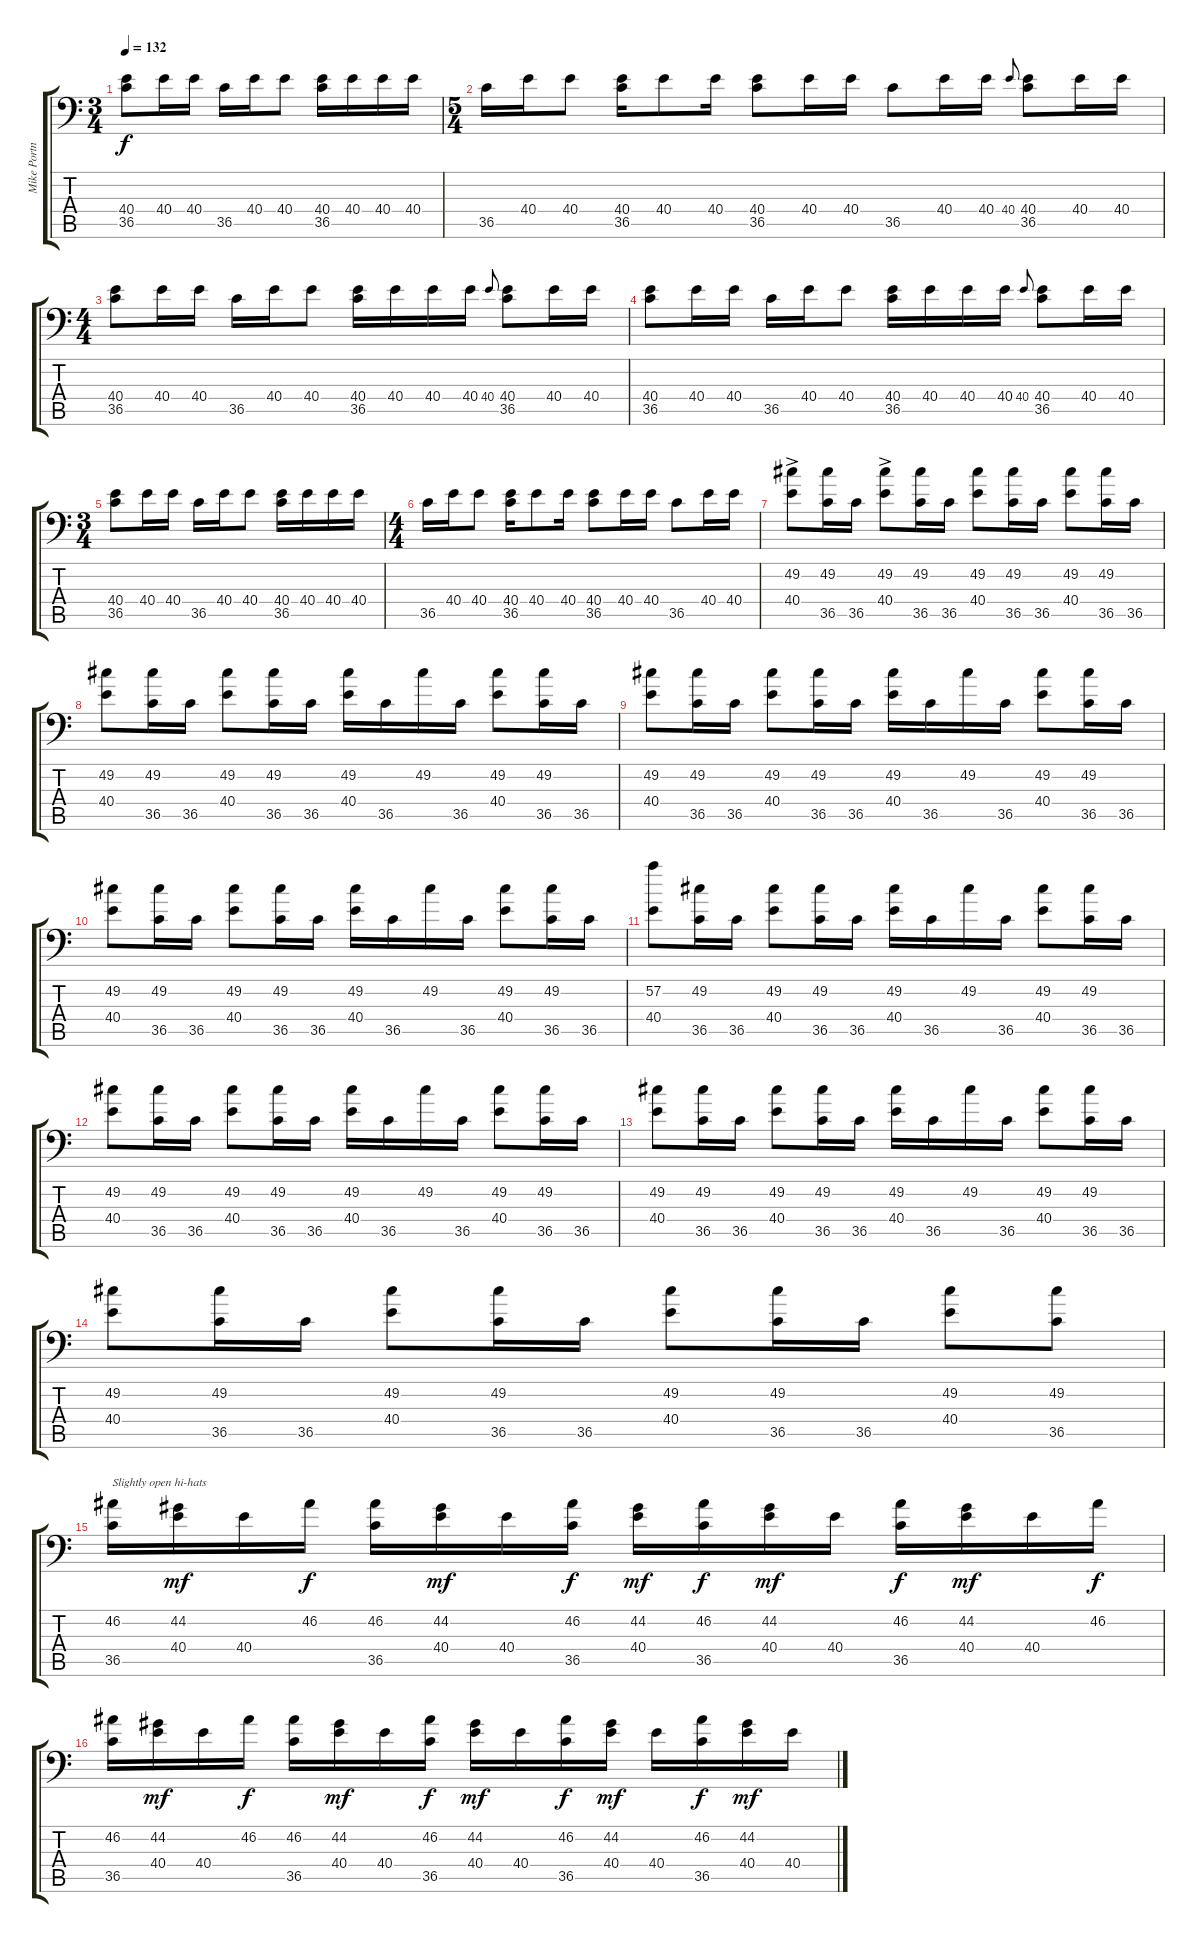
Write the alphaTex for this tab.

\track ("Mike Portnoy" "Mike Portn") {instrument acousticgrandpiano}
\staff {score tabs}
\tuning (C-1 C-1 C-1 C-1 C-1 C-1) {hide}
\ts (3 4)
\tempo 132
\clef f4
\ks c
(40.4 36.5).8{dy f} 40.4.16 40.4.16 36.5.16 40.4.16 40.4.8 (40.4 36.5).16 40.4.16 40.4.16 40.4.16 |
\ts (5 4)
36.5.16 40.4.16 40.4.8 (40.4 36.5).16 40.4.8 40.4.16 (40.4 36.5).8 40.4.16 40.4.16 36.5.8 40.4.16 40.4.16 40.4.8{gr onbeat} (40.4 36.5).8 40.4.16 40.4.16 |
\ts (4 4)
(40.4 36.5).8 40.4.16 40.4.16 36.5.16 40.4.16 40.4.8 (40.4 36.5).16 40.4.16 40.4.16 40.4.16 40.4.8{gr onbeat} (40.4 36.5).8 40.4.16 40.4.16 |
(40.4 36.5).8 40.4.16 40.4.16 36.5.16 40.4.16 40.4.8 (40.4 36.5).16 40.4.16 40.4.16 40.4.16 40.4.8{gr onbeat} (40.4 36.5).8 40.4.16 40.4.16 |
\ts (3 4)
(40.4 36.5).8 40.4.16 40.4.16 36.5.16 40.4.16 40.4.8 (40.4 36.5).16 40.4.16 40.4.16 40.4.16 |
\ts (4 4)
36.5.16 40.4.16 40.4.8 (40.4 36.5).16 40.4.8 40.4.16 (40.4 36.5).8 40.4.16 40.4.16 36.5.8 40.4.16 40.4.16 |
(49.2{ac} 40.4).8 (49.2 36.5).16 36.5.16 (49.2{ac} 40.4).8 (49.2 36.5).16 36.5.16 (49.2 40.4).8 (49.2 36.5).16 36.5.16 (49.2 40.4).8 (49.2 36.5).16 36.5.16 |
(49.2 40.4).8 (49.2 36.5).16 36.5.16 (49.2 40.4).8 (49.2 36.5).16 36.5.16 (49.2 40.4).16 36.5.16 49.2.16 36.5.16 (49.2 40.4).8 (49.2 36.5).16 36.5.16 |
(49.2 40.4).8 (49.2 36.5).16 36.5.16 (49.2 40.4).8 (49.2 36.5).16 36.5.16 (49.2 40.4).16 36.5.16 49.2.16 36.5.16 (49.2 40.4).8 (49.2 36.5).16 36.5.16 |
(49.2 40.4).8 (49.2 36.5).16 36.5.16 (49.2 40.4).8 (49.2 36.5).16 36.5.16 (49.2 40.4).16 36.5.16 49.2.16 36.5.16 (49.2 40.4).8 (49.2 36.5).16 36.5.16 |
(57.2 40.4).8 (49.2 36.5).16 36.5.16 (49.2 40.4).8 (49.2 36.5).16 36.5.16 (49.2 40.4).16 36.5.16 49.2.16 36.5.16 (49.2 40.4).8 (49.2 36.5).16 36.5.16 |
(49.2 40.4).8 (49.2 36.5).16 36.5.16 (49.2 40.4).8 (49.2 36.5).16 36.5.16 (49.2 40.4).16 36.5.16 49.2.16 36.5.16 (49.2 40.4).8 (49.2 36.5).16 36.5.16 |
(49.2 40.4).8 (49.2 36.5).16 36.5.16 (49.2 40.4).8 (49.2 36.5).16 36.5.16 (49.2 40.4).16 36.5.16 49.2.16 36.5.16 (49.2 40.4).8 (49.2 36.5).16 36.5.16 |
(49.2 40.4).8 (49.2 36.5).16 36.5.16 (49.2 40.4).8 (49.2 36.5).16 36.5.16 (49.2 40.4).8 (49.2 36.5).16 36.5.16 (49.2 40.4).8 (49.2 36.5).8 |
(46.2 36.5).16{txt "Slightly open hi-hats"} (44.2 40.4).16{dy mf} 40.4.16 46.2.16{dy f} (46.2 36.5).16 (44.2 40.4).16{dy mf} 40.4.16 (46.2 36.5).16{dy f} (44.2 40.4).16{dy mf} (46.2 36.5).16{dy f} (44.2 40.4).16{dy mf} 40.4.16 (46.2 36.5).16{dy f} (44.2 40.4).16{dy mf} 40.4.16 46.2.16{dy f} |
(46.2 36.5).16 (44.2 40.4).16{dy mf} 40.4.16 46.2.16{dy f} (46.2 36.5).16 (44.2 40.4).16{dy mf} 40.4.16 (46.2 36.5).16{dy f} (44.2 40.4).16{dy mf} 40.4.16 (46.2 36.5).16{dy f} (44.2 40.4).16{dy mf} 40.4.16 (46.2 36.5).16{dy f} (44.2 40.4).16{dy mf} 40.4.16
